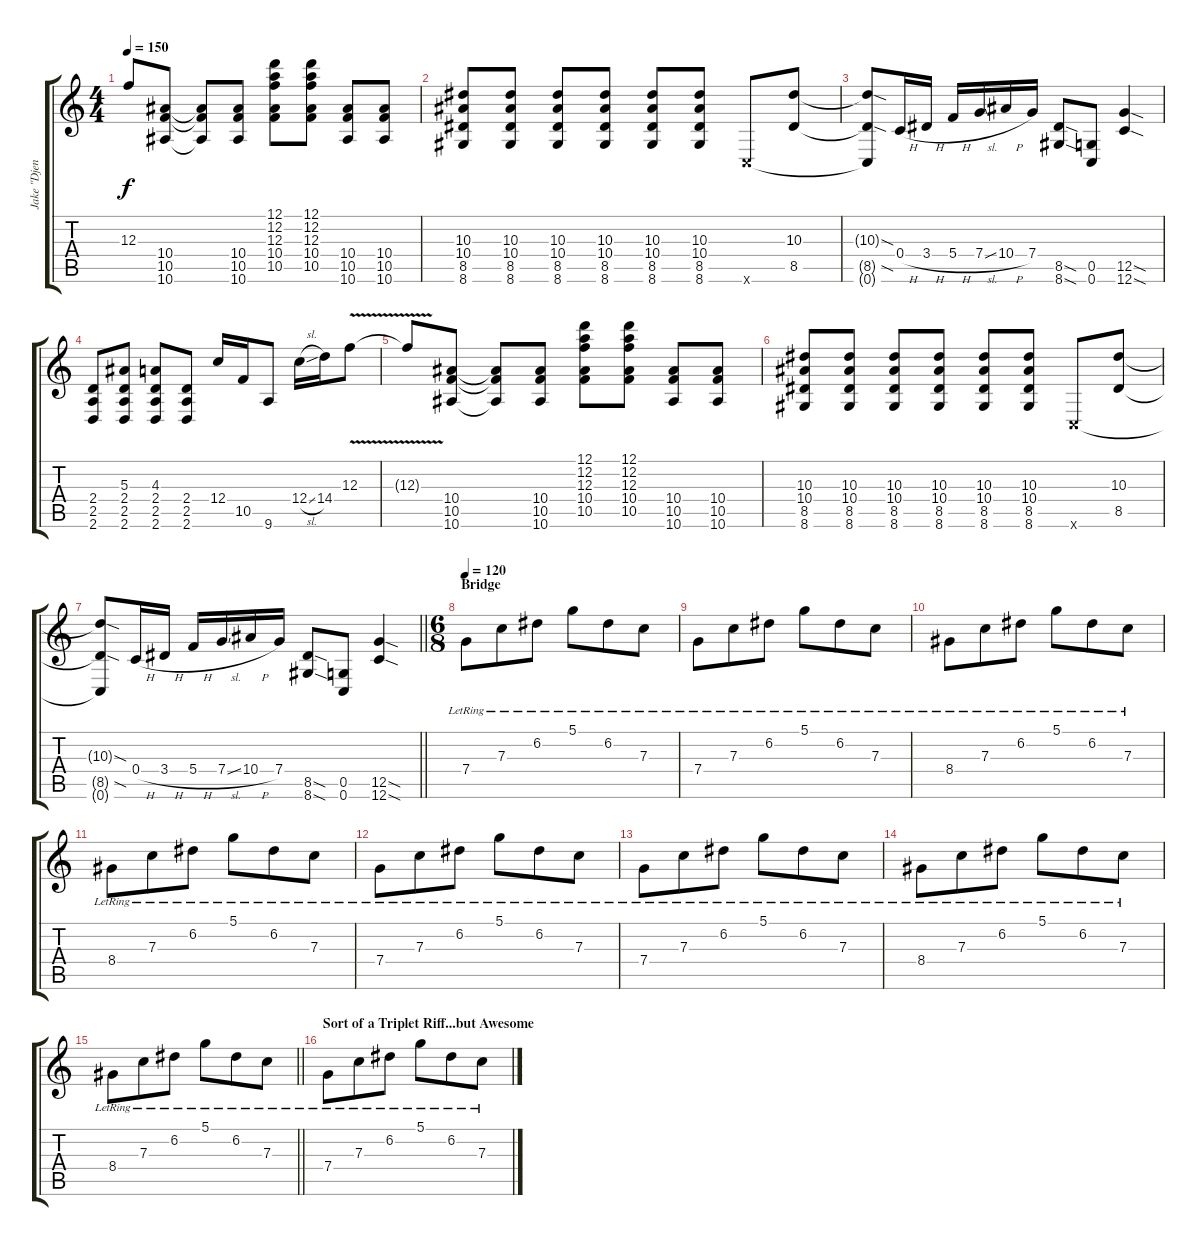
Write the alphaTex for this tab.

\track ("Jake \"Djent Reznor\" Bowen" "Jake \"Djen") {instrument distortionguitar}
\staff {score tabs}
\tuning (D4 A3 F3 C3 G2 C2) {hide}
\ts (4 4)
\tempo 150
\clef g2
\ks c
12.3{t}.8{dy f} (10.4 10.5 10.6).8 (10.4{t} 10.5{t} 10.6{t}).8 (10.4 10.5 10.6).8 (12.1 12.2 12.3 10.4 10.5).8 (12.1 12.2 12.3 10.4 10.5).8 (10.4 10.5 10.6).8 (10.4 10.5 10.6).8 |
(10.3 10.4 8.5 8.6).8 (10.3 10.4 8.5 8.6).8 (10.3 10.4 8.5 8.6).8 (10.3 10.4 8.5 8.6).8 (10.3 10.4 8.5 8.6).8 (10.3 10.4 8.5 8.6).8 0.6{x}.8 (10.3 8.5).8 |
(10.3{sod t} 8.5{sod t} 0.6{t}).8 0.4{h}.16 3.4{h}.16 5.4{h}.16 7.4{sl}.16 10.4{h}.16 7.4.16 (8.5{sod} 8.6{sod}).8 (0.5 0.6).8 (12.5{sod} 12.6{sod}).4 |
(2.4 2.5 2.6).8 (5.3 2.4 2.5 2.6).8 (4.3 2.4 2.5 2.6).8 (2.4 2.5 2.6).8 12.4.16 10.5.16 9.6.8 12.4{sl}.16 14.4.16 12.3{v}.8 |
12.3{t}.8 (10.4 10.5 10.6).8 (10.4{t} 10.5{t} 10.6{t}).8 (10.4 10.5 10.6).8 (12.1 12.2 12.3 10.4 10.5).8 (12.1 12.2 12.3 10.4 10.5).8 (10.4 10.5 10.6).8 (10.4 10.5 10.6).8 |
(10.3 10.4 8.5 8.6).8 (10.3 10.4 8.5 8.6).8 (10.3 10.4 8.5 8.6).8 (10.3 10.4 8.5 8.6).8 (10.3 10.4 8.5 8.6).8 (10.3 10.4 8.5 8.6).8 0.6{x}.8 (10.3 8.5).8 |
\barLineRight lightlight
(10.3{sod t} 8.5{sod t} 0.6{t}).8 0.4{h}.16 3.4{h}.16 5.4{h}.16 7.4{sl}.16 10.4{h}.16 7.4.16 (8.5{sod} 8.6{sod}).8 (0.5 0.6).8 (12.5{sod} 12.6{sod}).4 |
\ts (6 8)
\section ("" "Bridge")
\tempo 120
7.4{lr}.8{volume 12 balance 8 instrument electricguitarclean} 7.3{lr}.8 6.2{lr}.8 5.1{lr}.8 6.2{lr}.8 7.3{lr}.8 |
7.4{lr}.8 7.3{lr}.8 6.2{lr}.8 5.1{lr}.8 6.2{lr}.8 7.3{lr}.8 |
8.4{lr}.8 7.3{lr}.8 6.2{lr}.8 5.1{lr}.8 6.2{lr}.8 7.3{lr}.8 |
8.4{lr}.8 7.3{lr}.8 6.2{lr}.8 5.1{lr}.8 6.2{lr}.8 7.3{lr}.8 |
7.4{lr}.8 7.3{lr}.8 6.2{lr}.8 5.1{lr}.8 6.2{lr}.8 7.3{lr}.8 |
7.4{lr}.8 7.3{lr}.8 6.2{lr}.8 5.1{lr}.8 6.2{lr}.8 7.3{lr}.8 |
8.4{lr}.8 7.3{lr}.8 6.2{lr}.8 5.1{lr}.8 6.2{lr}.8 7.3{lr}.8 |
\barLineRight lightlight
8.4{lr}.8 7.3{lr}.8 6.2{lr}.8 5.1{lr}.8 6.2{lr}.8 7.3{lr}.8 |
\section ("" "Sort of a Triplet Riff...but Awesome")
7.4{lr}.8 7.3{lr}.8 6.2{lr}.8 5.1{lr}.8 6.2{lr}.8 7.3{lr}.8
